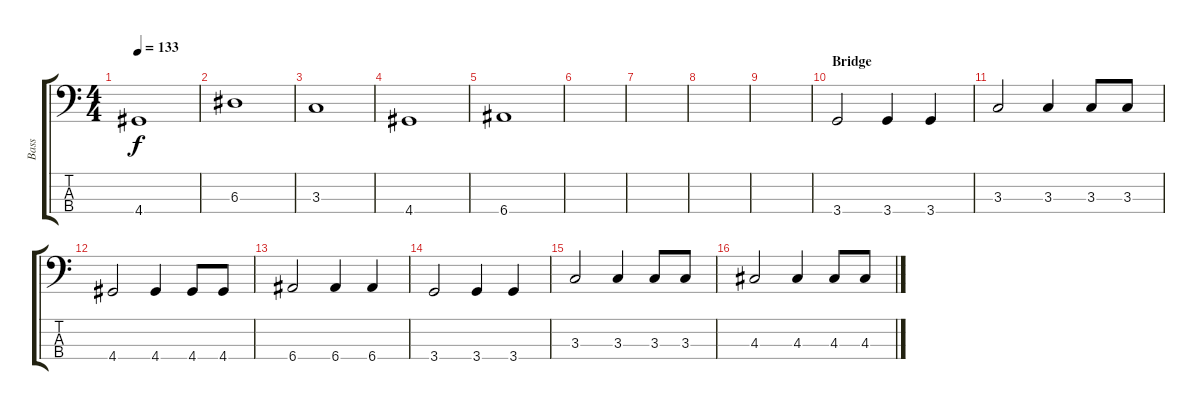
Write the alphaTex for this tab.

\track ("Bass" "Bass") {instrument electricbassfinger}
\staff {score tabs}
\tuning (G2 D2 A1 E1) {hide}
\ts (4 4)
\tempo 133
\clef f4
\ks c
4.4.1{dy f} |
6.3.1 |
3.3.1 |
4.4.1 |
6.4.1 |
|
|
|
|
\section ("" "Bridge")
3.4.2 3.4.4 3.4.4 |
3.3.2 3.3.4 3.3.8 3.3.8 |
4.4.2 4.4.4 4.4.8 4.4.8 |
6.4.2 6.4.4 6.4.4 |
3.4.2 3.4.4 3.4.4 |
3.3.2 3.3.4 3.3.8 3.3.8 |
4.3.2 4.3.4 4.3.8 4.3.8
